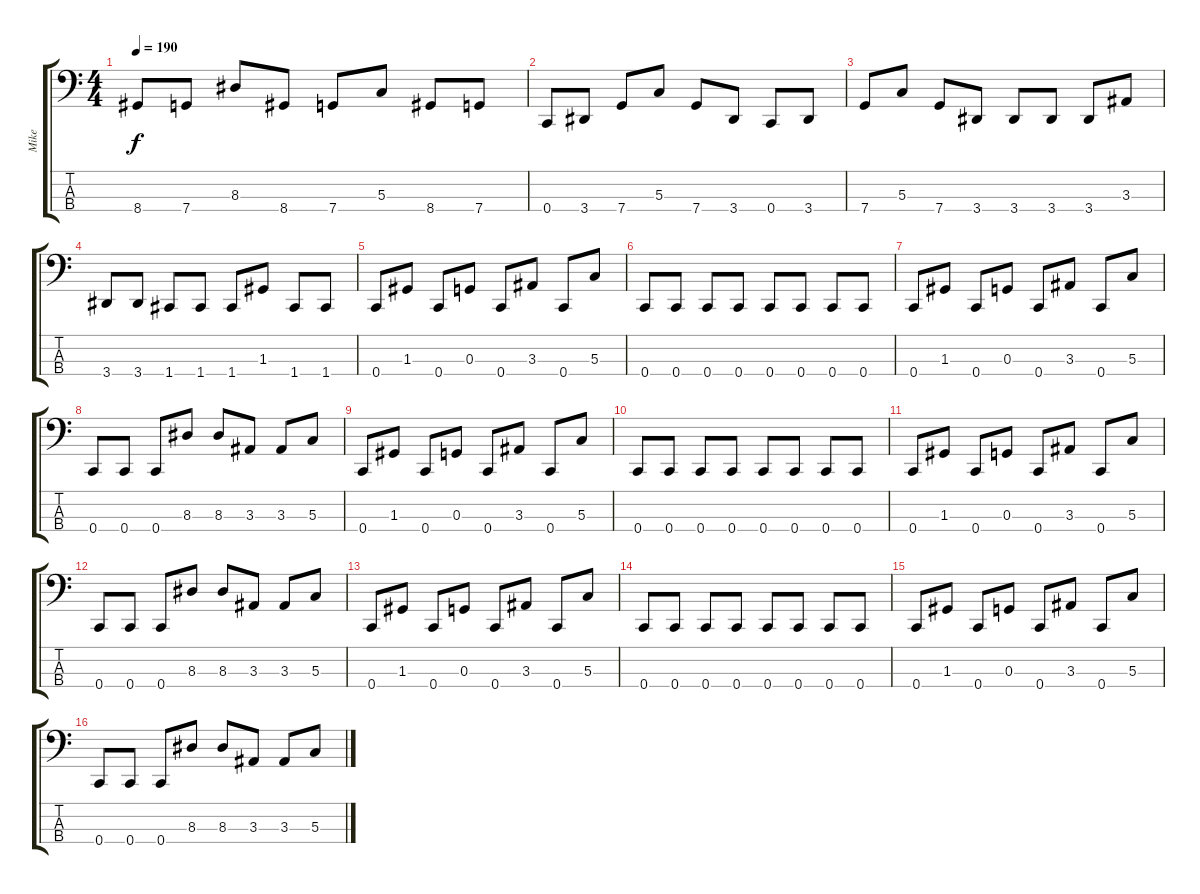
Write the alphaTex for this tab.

\track ("Mike" "Mike") {instrument electricbassfinger}
\staff {score tabs}
\tuning (F2 C2 G1 C1) {hide}
\ts (4 4)
\tempo 190
\clef f4
\ks c
8.4.8{dy f} 7.4.8 8.3.8 8.4.8 7.4.8 5.3.8 8.4.8 7.4.8 |
0.4.8 3.4.8 7.4.8 5.3.8 7.4.8 3.4.8 0.4.8 3.4.8 |
7.4.8 5.3.8 7.4.8 3.4.8 3.4.8 3.4.8 3.4.8 3.3.8 |
3.4.8 3.4.8 1.4.8 1.4.8 1.4.8 1.3.8 1.4.8 1.4.8 |
0.4.8 1.3.8 0.4.8 0.3.8 0.4.8 3.3.8 0.4.8 5.3.8 |
0.4.8 0.4.8 0.4.8 0.4.8 0.4.8 0.4.8 0.4.8 0.4.8 |
0.4.8 1.3.8 0.4.8 0.3.8 0.4.8 3.3.8 0.4.8 5.3.8 |
0.4.8 0.4.8 0.4.8 8.3.8 8.3.8 3.3.8 3.3.8 5.3.8 |
0.4.8 1.3.8 0.4.8 0.3.8 0.4.8 3.3.8 0.4.8 5.3.8 |
0.4.8 0.4.8 0.4.8 0.4.8 0.4.8 0.4.8 0.4.8 0.4.8 |
0.4.8 1.3.8 0.4.8 0.3.8 0.4.8 3.3.8 0.4.8 5.3.8 |
0.4.8 0.4.8 0.4.8 8.3.8 8.3.8 3.3.8 3.3.8 5.3.8 |
0.4.8 1.3.8 0.4.8 0.3.8 0.4.8 3.3.8 0.4.8 5.3.8 |
0.4.8 0.4.8 0.4.8 0.4.8 0.4.8 0.4.8 0.4.8 0.4.8 |
0.4.8 1.3.8 0.4.8 0.3.8 0.4.8 3.3.8 0.4.8 5.3.8 |
0.4.8 0.4.8 0.4.8 8.3.8 8.3.8 3.3.8 3.3.8 5.3.8
